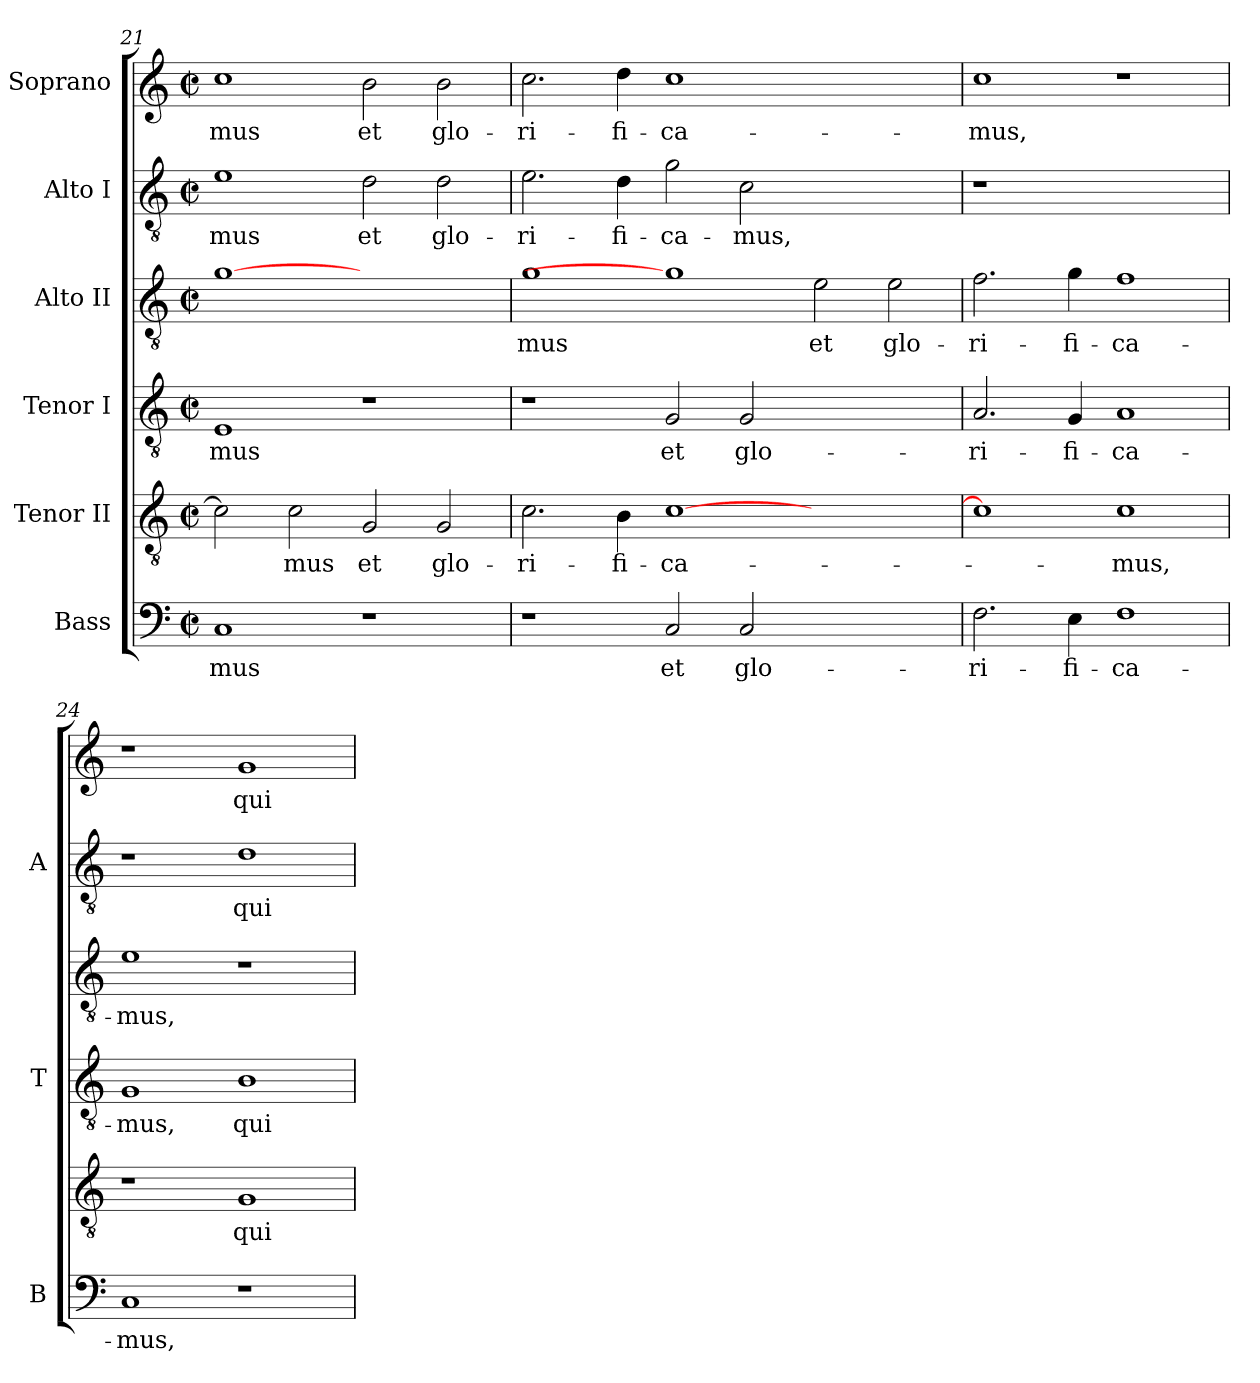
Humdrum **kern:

**kern	**text	**kern	**text	**kern	**text	**kern	**text	**kern	**text	**kern	**text
*part6	*part6	*part5	*part5	*part4	*part4	*part3	*part3	*part2	*part2	*part1	*part1
*staff6	*staff6	*staff5	*staff5	*staff4	*staff4	*staff3	*staff3	*staff2	*staff2	*staff1	*staff1
*I"Bass	*	*I"Tenor II	*	*I"Tenor I	*	*I"Alto II	*	*I"Alto I	*	*I"Soprano	*
*I'B	*	*	*	*I'T	*	*	*	*I'A	*	*	*
!!LO:PB:g=z
*clefF4	*	*clefGv2	*	*clefGv2	*	*clefGv2	*	*clefGv2	*	*clefG2	*
*k[]	*	*k[]	*	*k[]	*	*k[]	*	*k[]	*	*k[]	*
*C:	*	*C:	*	*C:	*	*C:	*	*C:	*	*C:	*
*M2/2	*	*M2/2	*	*M2/2	*	*M2/2	*	*M2/2	*	*M2/2	*
*met(c|)	*	*met(c|)	*	*met(c|)	*	*met(c|)	*	*met(c|)	*	*met(c|)	*
=21	=21	=21	=21	=21	=21	=21	=21	=21	=21	=21	=21
!	!LO:LY:b:color=#000000	!	!	!	!	!	!	!	!	!	!
!	!	!	!	!	!LO:LY:b:color=#000000	!	!	!	!	!	!
!	!	!	!	!	!	!	!	!	!LO:LY:b:color=#000000	!	!
!	!	!	!	!	!	!	!	!	!	!	!LO:LY:b:color=#000000
1Ci	-mus	2ci\]	.	1Ei	-mus	[1gi	.	1ei	-mus	1cci	-mus
!	!	!	!LO:LY:b:color=#000000	!	!	!	!	!	!	!	!
.	.	2ci\	-mus	.	.	.	.	.	.	.	.
!	!	!	!LO:LY:b:color=#000000	!	!	!	!	!	!	!	!
!	!	!	!	!	!	!	!	!	!LO:LY:b:color=#000000	!	!
!	!	!	!	!	!	!	!	!	!	!	!LO:LY:b:color=#000000
1r	.	2Gi/	et	1r	.	1ryy	.	2di\	et	2bi\	et
!	!	!	!LO:LY:b:color=#000000	!	!	!	!	!	!	!	!
!	!	!	!	!	!	!	!	!	!LO:LY:b:color=#000000	!	!
!	!	!	!	!	!	!	!	!	!	!	!LO:LY:b:color=#000000
.	.	2Gi/	glo-	.	.	.	.	2di\	glo-	2bi\	glo-
=22	=22	=22	=22	=22	=22	=22	=22	=22	=22	=22	=22
!	!	!	!LO:LY:b:color=#000000	!	!	!	!	!	!	!	!
!	!	!	!	!	!	!	!LO:LY:b:color=#000000	!	!	!	!
!	!	!	!	!	!	!	!	!	!LO:LY:b:color=#000000	!	!
!	!	!	!	!	!	!	!	!	!	!	!LO:LY:b:color=#000000
1r	.	2.ci\	-ri-	1r	.	1gi	-mus	2.ei\	-ri-	2.cci\	-ri-
!	!	!	!LO:LY:b:color=#000000	!	!	!	!	!	!	!	!
!	!	!	!	!	!	!	!	!	!LO:LY:b:color=#000000	!	!
!	!	!	!	!	!	!	!	!	!	!	!LO:LY:b:color=#000000
.	.	4Bi\	-fi-	.	.	.	.	4di\	-fi-	4ddi\	-fi-
!	!LO:LY:b:color=#000000	!	!	!	!	!	!	!	!	!	!
!	!	!	!LO:LY:b:color=#000000	!	!	!	!	!	!	!	!
!	!	!	!	!	!LO:LY:b:color=#000000	!	!	!	!	!	!
!	!	!	!	!	!	!	!	!	!LO:LY:b:color=#000000	!	!
!	!	!	!	!	!	!	!	!	!	!	!LO:LY:b:color=#000000
2Ci/	et	[>1ci	-ca-	2Gi/	et	1gi]	.	2gi\	-ca-	1cci	-ca-
!	!LO:LY:b:color=#000000	!	!	!	!	!	!	!	!	!	!
!	!	!	!	!	!LO:LY:b:color=#000000	!	!	!	!	!	!
!	!	!	!	!	!	!	!	!	!LO:LY:b:color=#000000	!	!
2Ci/	glo-	.	.	2Gi/	glo-	.	.	2ci\	-mus,	.	.
!	!	!	!	!	!	!	!LO:LY:b:color=#000000	!	!	!	!
1ryy	.	1ryy	.	1ryy	.	2ei\	et	1ryy	.	1ryy	.
!	!	!	!	!	!	!	!LO:LY:b:color=#000000	!	!	!	!
.	.	.	.	.	.	2ei\	glo-	.	.	.	.
=23	=23	=23	=23	=23	=23	=23	=23	=23	=23	=23	=23
!	!LO:LY:b:color=#000000	!	!	!	!	!	!	!	!	!	!
!	!	!	!	!	!LO:LY:b:color=#000000	!	!	!	!	!	!
!	!	!	!	!	!	!	!LO:LY:b:color=#000000	!LO:N:vis=1	!	!	!
!	!	!	!	!	!	!	!	!	!	!	!LO:LY:b:color=#000000
2.Fi\	-ri-	1ci]	.	2.Ai/	-ri-	2.fi\	-ri-	1r	.	1cci	-mus,
!	!LO:LY:b:color=#000000	!	!	!	!	!	!	!	!	!	!
!	!	!	!	!	!LO:LY:b:color=#000000	!	!	!	!	!	!
!	!	!	!	!	!	!	!LO:LY:b:color=#000000	!	!	!	!
4Ei\	-fi-	.	.	4Gi/	-fi-	4gi\	-fi-	.	.	.	.
!	!LO:LY:b:color=#000000	!	!	!	!	!	!	!	!	!	!
!	!	!	!LO:LY:b:color=#000000	!	!	!	!	!	!	!	!
!	!	!	!	!	!LO:LY:b:color=#000000	!	!	!	!	!	!
!	!	!	!	!	!	!	!LO:LY:b:color=#000000	!	!	!	!
1Fi	-ca-	1ci	-mus,	1Ai	-ca-	1fi	-ca-	1ryy	.	1r	.
=24	=24	=24	=24	=24	=24	=24	=24	=24	=24	=24	=24
!	!LO:LY:b:color=#000000	!	!	!	!	!	!	!	!	!	!
!	!	!	!	!	!LO:LY:b:color=#000000	!	!	!	!	!	!
!	!	!	!	!	!	!	!LO:LY:b:color=#000000	!	!	!	!
1Ci	-mus,	1r	.	1Gi	-mus,	1ei	-mus,	1r	.	1r	.
!	!	!	!LO:LY:b:color=#000000	!	!	!	!	!	!	!	!
!	!	!	!	!	!LO:LY:b:color=#000000	!	!	!	!	!	!
!	!	!	!	!	!	!	!	!	!LO:LY:b:color=#000000	!	!
!	!	!	!	!	!	!	!	!	!	!	!LO:LY:b:color=#000000
1r	.	1Gi	qui-	1Bi	qui-	1r	.	1di	qui-	1gi	qui-
=	=	=	=	=	=	=	=	=	=	=	=
*-	*-	*-	*-	*-	*-	*-	*-	*-	*-	*-	*-
